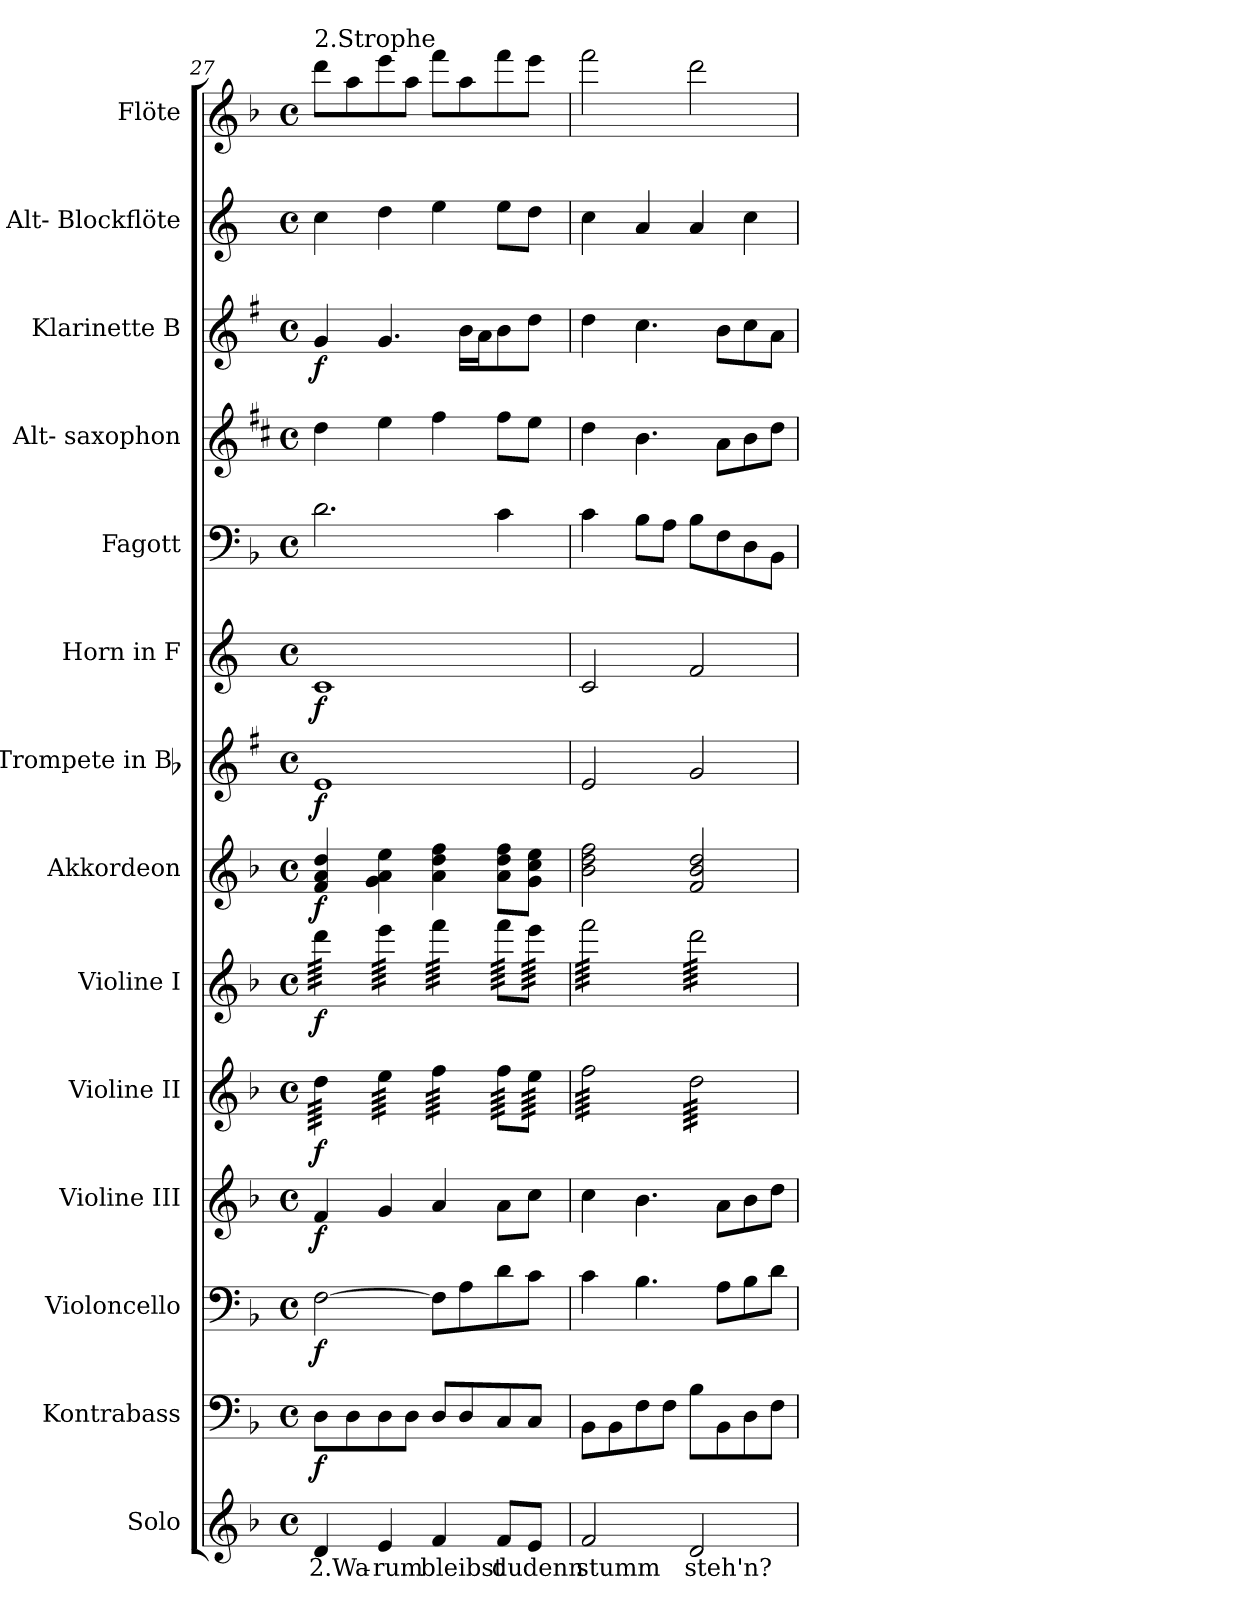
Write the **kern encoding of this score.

**kern	**text	**kern	**dynam	**kern	**dynam	**kern	**dynam	**kern	**dynam	**kern	**dynam	**kern	**dynam	**kern	**dynam	**kern	**dynam	**kern	**kern	**kern	**dynam	**kern	**kern
*part14	*part14	*part13	*part13	*part12	*part12	*part11	*part11	*part10	*part10	*part9	*part9	*part8	*part8	*part7	*part7	*part6	*part6	*part5	*part4	*part3	*part3	*part2	*part1
*staff14	*staff14	*staff13	*staff13	*staff12	*staff12	*staff11	*staff11	*staff10	*staff10	*staff9	*staff9	*staff8	*staff8	*staff7	*staff7	*staff6	*staff6	*staff5	*staff4	*staff3	*staff3	*staff2	*staff1
*I"Solo	*	*I"Kontrabass	*	*I"Violoncello	*	*I"Violine III	*	*I"Violine II	*	*I"Violine I	*	*I"Akkordeon	*	*I"Trompete in Bb	*	*I"Horn in F	*	*I"Fagott	*I"Alt- saxophon	*I"Klarinette B	*	*I"Alt- Blockflöte	*I"Flöte
*I'Solo	*	*I'Kb.	*	*I'Vc.	*	*I'Vln. III	*	*I'Vln. II	*	*I'Vln. I	*	*I'Akk.	*	*I'Tpt.	*	*I'Hn.	*	*I'Fgt.	*I'ASax.	*I'Kl.	*	*I'ABfl.	*I'Fl.
!!LO:PB:g=z
*clefG2	*	*clefF4	*	*clefF4	*	*clefG2	*	*clefG2	*	*clefG2	*	*clefG2	*	*clefG2	*	*clefG2	*	*clefF4	*clefG2	*clefG2	*	*clefG2	*clefG2
*	*	*ITrd7c12	*	*	*	*	*	*	*	*	*	*	*	*ITrd1c2	*	*ITrd4c7	*	*	*ITrd5c9	*ITrd1c2	*	*ITrd-3c-5	*
*k[b-]	*	*k[b-]	*	*k[b-]	*	*k[b-]	*	*k[b-]	*	*k[b-]	*	*k[b-]	*	*k[b-]	*	*k[b-]	*	*k[b-]	*k[b-]	*k[b-]	*	*k[b-]	*k[b-]
*d:	*	*d:	*	*d:	*	*d:	*	*d:	*	*d:	*	*d:	*	*d:	*	*d:	*	*d:	*d:	*d:	*	*d:	*d:
*M4/4	*	*M4/4	*	*M4/4	*	*M4/4	*	*M4/4	*	*M4/4	*	*M4/4	*	*M4/4	*	*M4/4	*	*M4/4	*M4/4	*M4/4	*	*M4/4	*M4/4
*met(c)	*	*met(c)	*	*met(c)	*	*met(c)	*	*met(c)	*	*met(c)	*	*met(c)	*	*met(c)	*	*met(c)	*	*met(c)	*met(c)	*met(c)	*	*met(c)	*met(c)
=27	=27	=27	=27	=27	=27	=27	=27	=27	=27	=27	=27	=27	=27	=27	=27	=27	=27	=27	=27	=27	=27	=27	=27
!	!	!	!	!	!	!	!	!	!	!	!	!	!	!	!	!	!	!	!	!	!	!	!LO:TX:a:t=2.Strophe
!	!LO:LY:b:color=#000000	!	!	!	!	!	!	!	!	!	!	!	!	!	!	!	!	!	!	!	!	!	!
*	*	*	*	*	*	*	*	*tremolo	*	*	*	*	*	*	*	*	*	*	*	*	*	*	*
*	*	*	*	*	*	*	*	*	*	*tremolo	*	*	*	*	*	*	*	*	*	*	*	*	*
4di/	2.Wa-	8DDi\L	f	[>2Fi\	f	4fi/	f	64ddi\LLLL	f	64dddi\LLLL	f	4fi/ 4ai 4ddi	f	1di	f	1Fi	f	2.di\	4fi\	4fi/	f	4ffi\	8dddi\L
.	.	.	.	.	.	.	.	64ddi\	.	64dddi\	.	.	.	.	.	.	.	.	.	.	.	.	.
.	.	.	.	.	.	.	.	64ddi\	.	64dddi\	.	.	.	.	.	.	.	.	.	.	.	.	.
.	.	.	.	.	.	.	.	64ddi\	.	64dddi\	.	.	.	.	.	.	.	.	.	.	.	.	.
.	.	.	.	.	.	.	.	64ddi\	.	64dddi\	.	.	.	.	.	.	.	.	.	.	.	.	.
.	.	.	.	.	.	.	.	64ddi\	.	64dddi\	.	.	.	.	.	.	.	.	.	.	.	.	.
.	.	.	.	.	.	.	.	64ddi\	.	64dddi\	.	.	.	.	.	.	.	.	.	.	.	.	.
.	.	.	.	.	.	.	.	64ddi\	.	64dddi\	.	.	.	.	.	.	.	.	.	.	.	.	.
.	.	8DDi\	.	.	.	.	.	64ddi\	.	64dddi\	.	.	.	.	.	.	.	.	.	.	.	.	8aai\
.	.	.	.	.	.	.	.	64ddi\	.	64dddi\	.	.	.	.	.	.	.	.	.	.	.	.	.
.	.	.	.	.	.	.	.	64ddi\	.	64dddi\	.	.	.	.	.	.	.	.	.	.	.	.	.
.	.	.	.	.	.	.	.	64ddi\	.	64dddi\	.	.	.	.	.	.	.	.	.	.	.	.	.
.	.	.	.	.	.	.	.	64ddi\	.	64dddi\	.	.	.	.	.	.	.	.	.	.	.	.	.
.	.	.	.	.	.	.	.	64ddi\	.	64dddi\	.	.	.	.	.	.	.	.	.	.	.	.	.
.	.	.	.	.	.	.	.	64ddi\	.	64dddi\	.	.	.	.	.	.	.	.	.	.	.	.	.
.	.	.	.	.	.	.	.	64ddi\JJJJ	.	64dddi\JJJJ	.	.	.	.	.	.	.	.	.	.	.	.	.
!	!LO:LY:b:color=#000000	!	!	!	!	!	!	!	!	!	!	!	!	!	!	!	!	!	!	!	!	!	!
4ei/	-rum	8DDi\	.	.	.	4gi/	.	64eei\LLLL	.	64eeei\LLLL	.	4gi\ 4ai 4eei	.	.	.	.	.	.	4gi\	4.fi/	.	4ggi\	8eeei\
.	.	.	.	.	.	.	.	64eei\	.	64eeei\	.	.	.	.	.	.	.	.	.	.	.	.	.
.	.	.	.	.	.	.	.	64eei\	.	64eeei\	.	.	.	.	.	.	.	.	.	.	.	.	.
.	.	.	.	.	.	.	.	64eei\	.	64eeei\	.	.	.	.	.	.	.	.	.	.	.	.	.
.	.	.	.	.	.	.	.	64eei\	.	64eeei\	.	.	.	.	.	.	.	.	.	.	.	.	.
.	.	.	.	.	.	.	.	64eei\	.	64eeei\	.	.	.	.	.	.	.	.	.	.	.	.	.
.	.	.	.	.	.	.	.	64eei\	.	64eeei\	.	.	.	.	.	.	.	.	.	.	.	.	.
.	.	.	.	.	.	.	.	64eei\	.	64eeei\	.	.	.	.	.	.	.	.	.	.	.	.	.
.	.	8DDi\J	.	.	.	.	.	64eei\	.	64eeei\	.	.	.	.	.	.	.	.	.	.	.	.	8aai\J
.	.	.	.	.	.	.	.	64eei\	.	64eeei\	.	.	.	.	.	.	.	.	.	.	.	.	.
.	.	.	.	.	.	.	.	64eei\	.	64eeei\	.	.	.	.	.	.	.	.	.	.	.	.	.
.	.	.	.	.	.	.	.	64eei\	.	64eeei\	.	.	.	.	.	.	.	.	.	.	.	.	.
.	.	.	.	.	.	.	.	64eei\	.	64eeei\	.	.	.	.	.	.	.	.	.	.	.	.	.
.	.	.	.	.	.	.	.	64eei\	.	64eeei\	.	.	.	.	.	.	.	.	.	.	.	.	.
.	.	.	.	.	.	.	.	64eei\	.	64eeei\	.	.	.	.	.	.	.	.	.	.	.	.	.
.	.	.	.	.	.	.	.	64eei\JJJJ	.	64eeei\JJJJ	.	.	.	.	.	.	.	.	.	.	.	.	.
!	!LO:LY:b:color=#000000	!	!	!	!	!	!	!	!	!	!	!	!	!	!	!	!	!	!	!	!	!	!
4fi/	bleibst	8DDi/L	.	8Fi\L]	.	4ai/	.	64ffi\LLLL	.	64fffi\LLLL	.	4ai\ 4ddi 4ffi	.	.	.	.	.	.	4ai\	.	.	4aai\	8fffi\L
.	.	.	.	.	.	.	.	64ffi\	.	64fffi\	.	.	.	.	.	.	.	.	.	.	.	.	.
.	.	.	.	.	.	.	.	64ffi\	.	64fffi\	.	.	.	.	.	.	.	.	.	.	.	.	.
.	.	.	.	.	.	.	.	64ffi\	.	64fffi\	.	.	.	.	.	.	.	.	.	.	.	.	.
.	.	.	.	.	.	.	.	64ffi\	.	64fffi\	.	.	.	.	.	.	.	.	.	.	.	.	.
.	.	.	.	.	.	.	.	64ffi\	.	64fffi\	.	.	.	.	.	.	.	.	.	.	.	.	.
.	.	.	.	.	.	.	.	64ffi\	.	64fffi\	.	.	.	.	.	.	.	.	.	.	.	.	.
.	.	.	.	.	.	.	.	64ffi\	.	64fffi\	.	.	.	.	.	.	.	.	.	.	.	.	.
.	.	8DDi/	.	8Ai\	.	.	.	64ffi\	.	64fffi\	.	.	.	.	.	.	.	.	.	16ai\LL	.	.	8aai\
.	.	.	.	.	.	.	.	64ffi\	.	64fffi\	.	.	.	.	.	.	.	.	.	.	.	.	.
.	.	.	.	.	.	.	.	64ffi\	.	64fffi\	.	.	.	.	.	.	.	.	.	.	.	.	.
.	.	.	.	.	.	.	.	64ffi\	.	64fffi\	.	.	.	.	.	.	.	.	.	.	.	.	.
.	.	.	.	.	.	.	.	64ffi\	.	64fffi\	.	.	.	.	.	.	.	.	.	16gi\J	.	.	.
.	.	.	.	.	.	.	.	64ffi\	.	64fffi\	.	.	.	.	.	.	.	.	.	.	.	.	.
.	.	.	.	.	.	.	.	64ffi\	.	64fffi\	.	.	.	.	.	.	.	.	.	.	.	.	.
.	.	.	.	.	.	.	.	64ffi\JJJJ	.	64fffi\JJJJ	.	.	.	.	.	.	.	.	.	.	.	.	.
!	!LO:LY:b:color=#000000	!	!	!	!	!	!	!	!	!	!	!	!	!	!	!	!	!	!	!	!	!	!
8fi/L	du	8CCi/	.	8di\	.	8ai\L	.	128ffi\LLLLL	.	128fffi\LLLLL	.	8ai\ 8ddi 8ffiL	.	.	.	.	.	4ci\	8ai\L	8ai\	.	8aai\L	8fffi\
.	.	.	.	.	.	.	.	128ffi\	.	128fffi\	.	.	.	.	.	.	.	.	.	.	.	.	.
.	.	.	.	.	.	.	.	128ffi\	.	128fffi\	.	.	.	.	.	.	.	.	.	.	.	.	.
.	.	.	.	.	.	.	.	128ffi\	.	128fffi\	.	.	.	.	.	.	.	.	.	.	.	.	.
.	.	.	.	.	.	.	.	128ffi\	.	128fffi\	.	.	.	.	.	.	.	.	.	.	.	.	.
.	.	.	.	.	.	.	.	128ffi\	.	128fffi\	.	.	.	.	.	.	.	.	.	.	.	.	.
.	.	.	.	.	.	.	.	128ffi\	.	128fffi\	.	.	.	.	.	.	.	.	.	.	.	.	.
.	.	.	.	.	.	.	.	128ffi\	.	128fffi\	.	.	.	.	.	.	.	.	.	.	.	.	.
.	.	.	.	.	.	.	.	128ffi\	.	128fffi\	.	.	.	.	.	.	.	.	.	.	.	.	.
.	.	.	.	.	.	.	.	128ffi\	.	128fffi\	.	.	.	.	.	.	.	.	.	.	.	.	.
.	.	.	.	.	.	.	.	128ffi\	.	128fffi\	.	.	.	.	.	.	.	.	.	.	.	.	.
.	.	.	.	.	.	.	.	128ffi\	.	128fffi\	.	.	.	.	.	.	.	.	.	.	.	.	.
.	.	.	.	.	.	.	.	128ffi\	.	128fffi\	.	.	.	.	.	.	.	.	.	.	.	.	.
.	.	.	.	.	.	.	.	128ffi\	.	128fffi\	.	.	.	.	.	.	.	.	.	.	.	.	.
.	.	.	.	.	.	.	.	128ffi\	.	128fffi\	.	.	.	.	.	.	.	.	.	.	.	.	.
.	.	.	.	.	.	.	.	128ffi\	.	128fffi\	.	.	.	.	.	.	.	.	.	.	.	.	.
!	!LO:LY:b:color=#000000	!	!	!	!	!	!	!	!	!	!	!	!	!	!	!	!	!	!	!	!	!	!
8ei/J	denn	8CCi/J	.	8ci\J	.	8cci\J	.	128eei\	.	128eeei\	.	8gi\ 8cci 8eeiJ	.	.	.	.	.	.	8gi\J	8cci\J	.	8ggi\J	8eeei\J
.	.	.	.	.	.	.	.	128eei\	.	128eeei\	.	.	.	.	.	.	.	.	.	.	.	.	.
.	.	.	.	.	.	.	.	128eei\	.	128eeei\	.	.	.	.	.	.	.	.	.	.	.	.	.
.	.	.	.	.	.	.	.	128eei\	.	128eeei\	.	.	.	.	.	.	.	.	.	.	.	.	.
.	.	.	.	.	.	.	.	128eei\	.	128eeei\	.	.	.	.	.	.	.	.	.	.	.	.	.
.	.	.	.	.	.	.	.	128eei\	.	128eeei\	.	.	.	.	.	.	.	.	.	.	.	.	.
.	.	.	.	.	.	.	.	128eei\	.	128eeei\	.	.	.	.	.	.	.	.	.	.	.	.	.
.	.	.	.	.	.	.	.	128eei\	.	128eeei\	.	.	.	.	.	.	.	.	.	.	.	.	.
.	.	.	.	.	.	.	.	128eei\	.	128eeei\	.	.	.	.	.	.	.	.	.	.	.	.	.
.	.	.	.	.	.	.	.	128eei\	.	128eeei\	.	.	.	.	.	.	.	.	.	.	.	.	.
.	.	.	.	.	.	.	.	128eei\	.	128eeei\	.	.	.	.	.	.	.	.	.	.	.	.	.
.	.	.	.	.	.	.	.	128eei\	.	128eeei\	.	.	.	.	.	.	.	.	.	.	.	.	.
.	.	.	.	.	.	.	.	128eei\	.	128eeei\	.	.	.	.	.	.	.	.	.	.	.	.	.
.	.	.	.	.	.	.	.	128eei\	.	128eeei\	.	.	.	.	.	.	.	.	.	.	.	.	.
.	.	.	.	.	.	.	.	128eei\	.	128eeei\	.	.	.	.	.	.	.	.	.	.	.	.	.
.	.	.	.	.	.	.	.	128eei\JJJJJ	.	128eeei\JJJJJ	.	.	.	.	.	.	.	.	.	.	.	.	.
=28	=28	=28	=28	=28	=28	=28	=28	=28	=28	=28	=28	=28	=28	=28	=28	=28	=28	=28	=28	=28	=28	=28	=28
!	!LO:LY:b:color=#000000	!	!	!	!	!	!	!	!	!	!	!	!	!	!	!	!	!	!	!	!	!	!
2fi/	stumm	8BBB-i\L	.	4ci\	.	4cci\	.	64ffi\LLLL	.	64fffi\LLLL	.	2b-i\ 2ddi 2ffi	.	2di/	.	2Fi/	.	4ci\	4fi\	4cci\	.	4ffi\	2fffi\
.	.	.	.	.	.	.	.	64ffi\	.	64fffi\	.	.	.	.	.	.	.	.	.	.	.	.	.
.	.	.	.	.	.	.	.	64ffi\	.	64fffi\	.	.	.	.	.	.	.	.	.	.	.	.	.
.	.	.	.	.	.	.	.	64ffi\	.	64fffi\	.	.	.	.	.	.	.	.	.	.	.	.	.
.	.	.	.	.	.	.	.	64ffi\	.	64fffi\	.	.	.	.	.	.	.	.	.	.	.	.	.
.	.	.	.	.	.	.	.	64ffi\	.	64fffi\	.	.	.	.	.	.	.	.	.	.	.	.	.
.	.	.	.	.	.	.	.	64ffi\	.	64fffi\	.	.	.	.	.	.	.	.	.	.	.	.	.
.	.	.	.	.	.	.	.	64ffi\	.	64fffi\	.	.	.	.	.	.	.	.	.	.	.	.	.
.	.	8BBB-i\	.	.	.	.	.	64ffi\	.	64fffi\	.	.	.	.	.	.	.	.	.	.	.	.	.
.	.	.	.	.	.	.	.	64ffi\	.	64fffi\	.	.	.	.	.	.	.	.	.	.	.	.	.
.	.	.	.	.	.	.	.	64ffi\	.	64fffi\	.	.	.	.	.	.	.	.	.	.	.	.	.
.	.	.	.	.	.	.	.	64ffi\	.	64fffi\	.	.	.	.	.	.	.	.	.	.	.	.	.
.	.	.	.	.	.	.	.	64ffi\	.	64fffi\	.	.	.	.	.	.	.	.	.	.	.	.	.
.	.	.	.	.	.	.	.	64ffi\	.	64fffi\	.	.	.	.	.	.	.	.	.	.	.	.	.
.	.	.	.	.	.	.	.	64ffi\	.	64fffi\	.	.	.	.	.	.	.	.	.	.	.	.	.
.	.	.	.	.	.	.	.	64ffi\	.	64fffi\	.	.	.	.	.	.	.	.	.	.	.	.	.
.	.	8FFi\	.	4.B-i\	.	4.b-i\	.	64ffi\	.	64fffi\	.	.	.	.	.	.	.	8B-i\L	4.di\	4.b-i\	.	4ddi/	.
.	.	.	.	.	.	.	.	64ffi\	.	64fffi\	.	.	.	.	.	.	.	.	.	.	.	.	.
.	.	.	.	.	.	.	.	64ffi\	.	64fffi\	.	.	.	.	.	.	.	.	.	.	.	.	.
.	.	.	.	.	.	.	.	64ffi\	.	64fffi\	.	.	.	.	.	.	.	.	.	.	.	.	.
.	.	.	.	.	.	.	.	64ffi\	.	64fffi\	.	.	.	.	.	.	.	.	.	.	.	.	.
.	.	.	.	.	.	.	.	64ffi\	.	64fffi\	.	.	.	.	.	.	.	.	.	.	.	.	.
.	.	.	.	.	.	.	.	64ffi\	.	64fffi\	.	.	.	.	.	.	.	.	.	.	.	.	.
.	.	.	.	.	.	.	.	64ffi\	.	64fffi\	.	.	.	.	.	.	.	.	.	.	.	.	.
.	.	8FFi\J	.	.	.	.	.	64ffi\	.	64fffi\	.	.	.	.	.	.	.	8Ai\J	.	.	.	.	.
.	.	.	.	.	.	.	.	64ffi\	.	64fffi\	.	.	.	.	.	.	.	.	.	.	.	.	.
.	.	.	.	.	.	.	.	64ffi\	.	64fffi\	.	.	.	.	.	.	.	.	.	.	.	.	.
.	.	.	.	.	.	.	.	64ffi\	.	64fffi\	.	.	.	.	.	.	.	.	.	.	.	.	.
.	.	.	.	.	.	.	.	64ffi\	.	64fffi\	.	.	.	.	.	.	.	.	.	.	.	.	.
.	.	.	.	.	.	.	.	64ffi\	.	64fffi\	.	.	.	.	.	.	.	.	.	.	.	.	.
.	.	.	.	.	.	.	.	64ffi\	.	64fffi\	.	.	.	.	.	.	.	.	.	.	.	.	.
.	.	.	.	.	.	.	.	64ffi\JJJJ	.	64fffi\JJJJ	.	.	.	.	.	.	.	.	.	.	.	.	.
!	!LO:LY:b:color=#000000	!	!	!	!	!	!	!	!	!	!	!	!	!	!	!	!	!	!	!	!	!	!
2di/	steh'n?	8BB-i\L	.	.	.	.	.	64ddi\LLLL	.	64dddi\LLLL	.	2fi/ 2b-i 2ddi	.	2fi/	.	2B-i/	.	8B-i\L	.	.	.	4ddi/	2dddi\
.	.	.	.	.	.	.	.	64ddi\	.	64dddi\	.	.	.	.	.	.	.	.	.	.	.	.	.
.	.	.	.	.	.	.	.	64ddi\	.	64dddi\	.	.	.	.	.	.	.	.	.	.	.	.	.
.	.	.	.	.	.	.	.	64ddi\	.	64dddi\	.	.	.	.	.	.	.	.	.	.	.	.	.
.	.	.	.	.	.	.	.	64ddi\	.	64dddi\	.	.	.	.	.	.	.	.	.	.	.	.	.
.	.	.	.	.	.	.	.	64ddi\	.	64dddi\	.	.	.	.	.	.	.	.	.	.	.	.	.
.	.	.	.	.	.	.	.	64ddi\	.	64dddi\	.	.	.	.	.	.	.	.	.	.	.	.	.
.	.	.	.	.	.	.	.	64ddi\	.	64dddi\	.	.	.	.	.	.	.	.	.	.	.	.	.
.	.	8BBB-i\	.	8Ai\L	.	8ai\L	.	64ddi\	.	64dddi\	.	.	.	.	.	.	.	8Fi\	8ci\L	8ai\L	.	.	.
.	.	.	.	.	.	.	.	64ddi\	.	64dddi\	.	.	.	.	.	.	.	.	.	.	.	.	.
.	.	.	.	.	.	.	.	64ddi\	.	64dddi\	.	.	.	.	.	.	.	.	.	.	.	.	.
.	.	.	.	.	.	.	.	64ddi\	.	64dddi\	.	.	.	.	.	.	.	.	.	.	.	.	.
.	.	.	.	.	.	.	.	64ddi\	.	64dddi\	.	.	.	.	.	.	.	.	.	.	.	.	.
.	.	.	.	.	.	.	.	64ddi\	.	64dddi\	.	.	.	.	.	.	.	.	.	.	.	.	.
.	.	.	.	.	.	.	.	64ddi\	.	64dddi\	.	.	.	.	.	.	.	.	.	.	.	.	.
.	.	.	.	.	.	.	.	64ddi\	.	64dddi\	.	.	.	.	.	.	.	.	.	.	.	.	.
.	.	8DDi\	.	8B-i\	.	8b-i\	.	64ddi\	.	64dddi\	.	.	.	.	.	.	.	8Di\	8di\	8b-i\	.	4ffi\	.
.	.	.	.	.	.	.	.	64ddi\	.	64dddi\	.	.	.	.	.	.	.	.	.	.	.	.	.
.	.	.	.	.	.	.	.	64ddi\	.	64dddi\	.	.	.	.	.	.	.	.	.	.	.	.	.
.	.	.	.	.	.	.	.	64ddi\	.	64dddi\	.	.	.	.	.	.	.	.	.	.	.	.	.
.	.	.	.	.	.	.	.	64ddi\	.	64dddi\	.	.	.	.	.	.	.	.	.	.	.	.	.
.	.	.	.	.	.	.	.	64ddi\	.	64dddi\	.	.	.	.	.	.	.	.	.	.	.	.	.
.	.	.	.	.	.	.	.	64ddi\	.	64dddi\	.	.	.	.	.	.	.	.	.	.	.	.	.
.	.	.	.	.	.	.	.	64ddi\	.	64dddi\	.	.	.	.	.	.	.	.	.	.	.	.	.
.	.	8FFi\J	.	8di\J	.	8ddi\J	.	64ddi\	.	64dddi\	.	.	.	.	.	.	.	8BB-i\J	8fi\J	8gi\J	.	.	.
.	.	.	.	.	.	.	.	64ddi\	.	64dddi\	.	.	.	.	.	.	.	.	.	.	.	.	.
.	.	.	.	.	.	.	.	64ddi\	.	64dddi\	.	.	.	.	.	.	.	.	.	.	.	.	.
.	.	.	.	.	.	.	.	64ddi\	.	64dddi\	.	.	.	.	.	.	.	.	.	.	.	.	.
.	.	.	.	.	.	.	.	64ddi\	.	64dddi\	.	.	.	.	.	.	.	.	.	.	.	.	.
.	.	.	.	.	.	.	.	64ddi\	.	64dddi\	.	.	.	.	.	.	.	.	.	.	.	.	.
.	.	.	.	.	.	.	.	64ddi\	.	64dddi\	.	.	.	.	.	.	.	.	.	.	.	.	.
.	.	.	.	.	.	.	.	64ddi\JJJJ	.	64dddi\JJJJ	.	.	.	.	.	.	.	.	.	.	.	.	.
*	*	*	*	*	*	*	*	*	*	*Xtremolo	*	*	*	*	*	*	*	*	*	*	*	*	*
*	*	*	*	*	*	*	*	*Xtremolo	*	*	*	*	*	*	*	*	*	*	*	*	*	*	*
=	=	=	=	=	=	=	=	=	=	=	=	=	=	=	=	=	=	=	=	=	=	=	=
*-	*-	*-	*-	*-	*-	*-	*-	*-	*-	*-	*-	*-	*-	*-	*-	*-	*-	*-	*-	*-	*-	*-	*-
